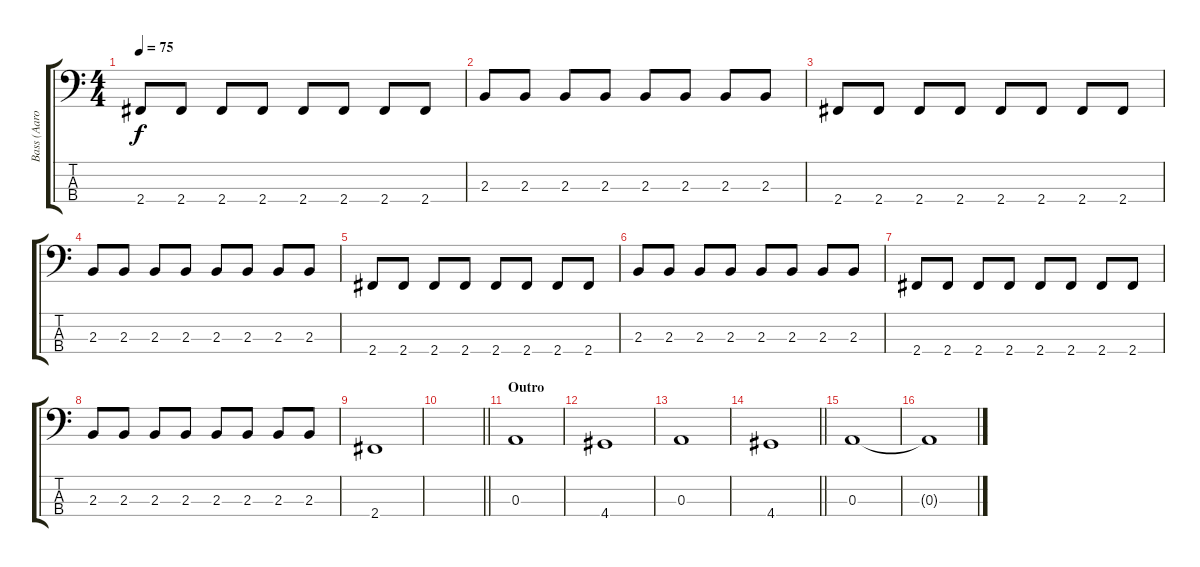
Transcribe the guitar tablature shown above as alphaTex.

\track ("Bass (Aaron)" "Bass (Aaro") {instrument electricbassfinger}
\staff {score tabs}
\tuning (G2 D2 A1 E1) {hide}
\ts (4 4)
\tempo 75
\clef f4
\ks c
2.4.8{dy f} 2.4.8 2.4.8 2.4.8 2.4.8 2.4.8 2.4.8 2.4.8 |
2.3.8 2.3.8 2.3.8 2.3.8 2.3.8 2.3.8 2.3.8 2.3.8 |
2.4.8 2.4.8 2.4.8 2.4.8 2.4.8 2.4.8 2.4.8 2.4.8 |
2.3.8 2.3.8 2.3.8 2.3.8 2.3.8 2.3.8 2.3.8 2.3.8 |
2.4.8 2.4.8 2.4.8 2.4.8 2.4.8 2.4.8 2.4.8 2.4.8 |
2.3.8 2.3.8 2.3.8 2.3.8 2.3.8 2.3.8 2.3.8 2.3.8 |
2.4.8 2.4.8 2.4.8 2.4.8 2.4.8 2.4.8 2.4.8 2.4.8 |
2.3.8 2.3.8 2.3.8 2.3.8 2.3.8 2.3.8 2.3.8 2.3.8 |
2.4.1 |
\barLineRight lightlight
|
\section ("" "Outro")
0.3.1 |
4.4.1 |
0.3.1 |
\barLineRight lightlight
4.4.1 |
0.3.1 |
0.3{t}.1
